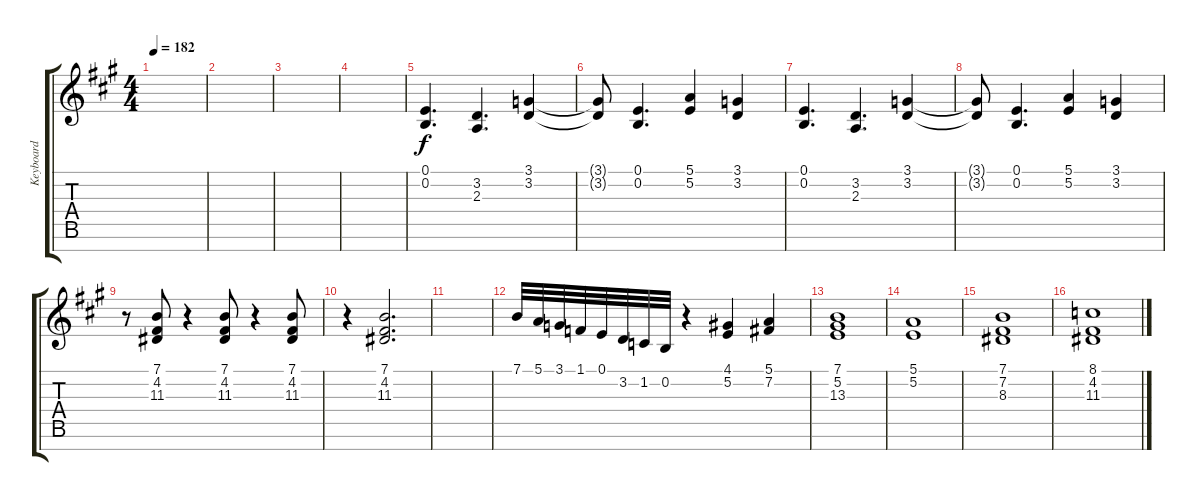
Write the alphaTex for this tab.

\track ("Keyboard" "Keyboard") {instrument pad3polysynth}
\staff {score tabs}
\tuning (E4 B3 G3 D3 A2 E2 B1) {hide}
\ts (4 4)
\tempo 182
\clef g2
\ks a
|
|
|
|
(0.1 0.2).4{d} (3.2 2.3).4{d} (3.1 3.2).4 |
(3.1{t} 3.2{t}).8 (0.1 0.2).4{d} (5.1 5.2).4 (3.1 3.2).4 |
(0.1 0.2).4{d} (3.2 2.3).4{d} (3.1 3.2).4 |
(3.1{t} 3.2{t}).8 (0.1 0.2).4{d} (5.1 5.2).4 (3.1 3.2).4 |
r.8 (7.1 4.2 11.3).8 r.4 (7.1 4.2 11.3).8 r.4 (7.1 4.2 11.3).8 |
r.4 (7.1 4.2 11.3).2{d} |
|
7.1.32 5.1.32 3.1.32 1.1.32 0.1.32 3.2.32 1.2.32 0.2.32 r.4 (4.1 5.2).4 (5.1 7.2).4 |
(7.1 5.2 13.3).1 |
(5.1 5.2).1 |
(7.1 7.2 8.3).1 |
(8.1 4.2 11.3).1
